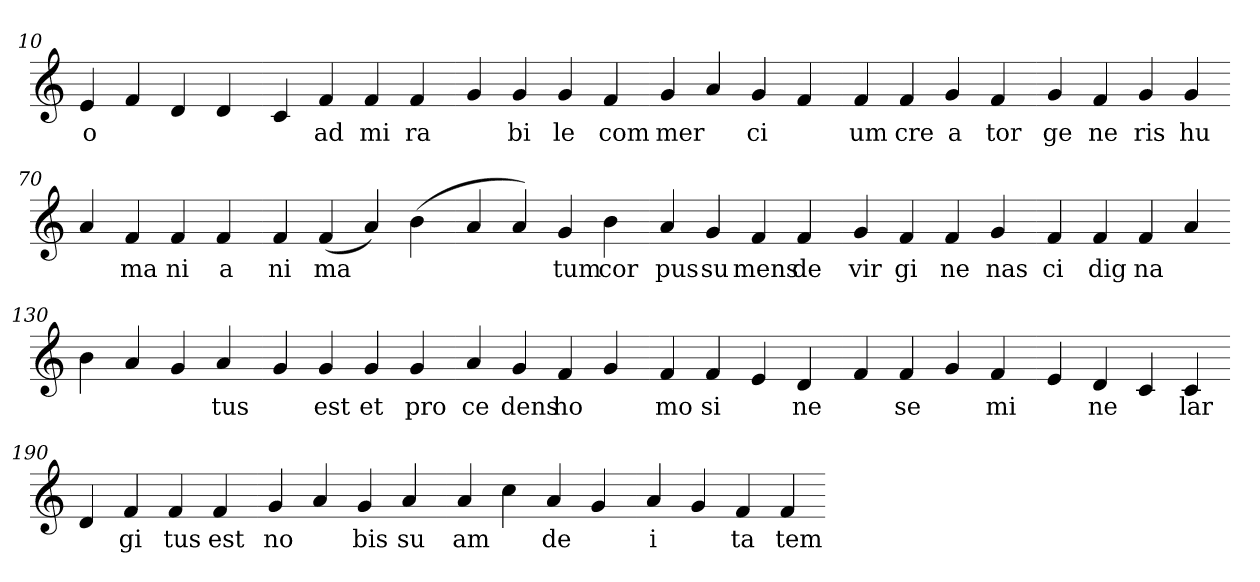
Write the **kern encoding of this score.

**kern	**text
*part1	*part1
*staff1	*staff1
*clefG2	*
=10.	=10.
4e	o
4f	.
4d	.
4d	.
=20.-	=20.-
4c	.
4f	ad
4f	mi
4f	ra
=30.-	=30.-
4g	.
4g	bi
4g	le
4f	com
=40.-	=40.-
4g	mer
4a	.
4g	ci
4f	.
=50.-	=50.-
4f	um
4f	cre
4g	a
4f	tor
=60.-	=60.-
4g	ge
4f	ne
4g	ris
4g	hu
=70.-	=70.-
4a	.
4f	ma
4f	ni
4f	a
=80.-	=80.-
4f	ni
(>4f	ma
4a)	.
(>4b	.
=90.-	=90.-
4a	.
4a)	.
4g	tum
4b	cor
=100.-	=100.-
4a	pus
4g	su
4f	mens
4f	de
=110.-	=110.-
4g	vir
4f	gi
4f	ne
4g	nas
=120.-	=120.-
4f	ci
4f	dig
4f	na
4a	.
=130.-	=130.-
4b	.
4a	.
4g	.
4a	tus
=140.-	=140.-
4g	.
4g	est
4g	et
4g	pro
=150.-	=150.-
4a	ce
4g	dens
4f	ho
4g	.
=160.-	=160.-
4f	mo
4f	si
4e	.
4d	ne
=170.-	=170.-
4f	.
4f	se
4g	.
4f	mi
=180.-	=180.-
4e	.
4d	ne
4c	.
4c	lar
=190.-	=190.-
4d	.
4f	gi
4f	tus
4f	est
=200.-	=200.-
4g	no
4a	.
4g	bis
4a	su
=210.-	=210.-
4a	am
4cc	.
4a	de
4g	.
=220.-	=220.-
4a	i
4g	.
4f	ta
4f	tem
=-	=-
*-	*-
